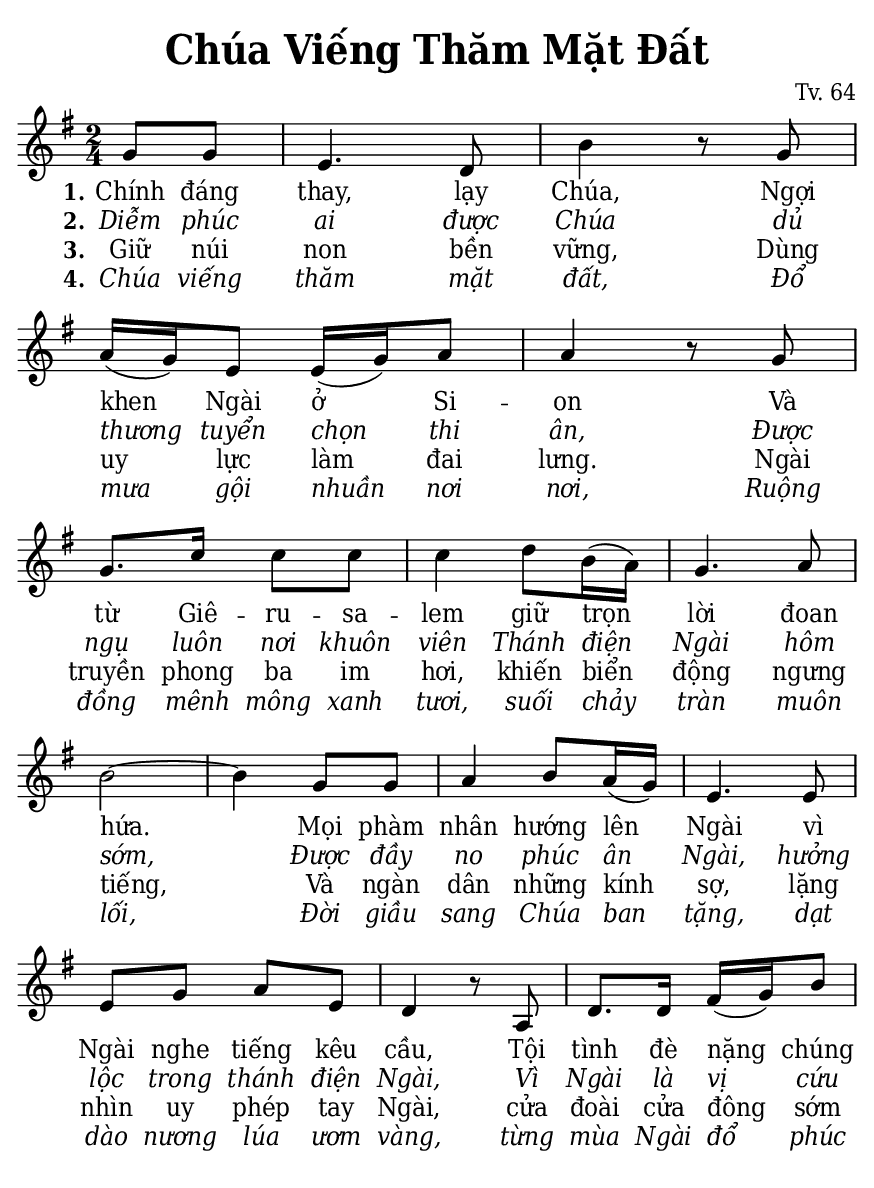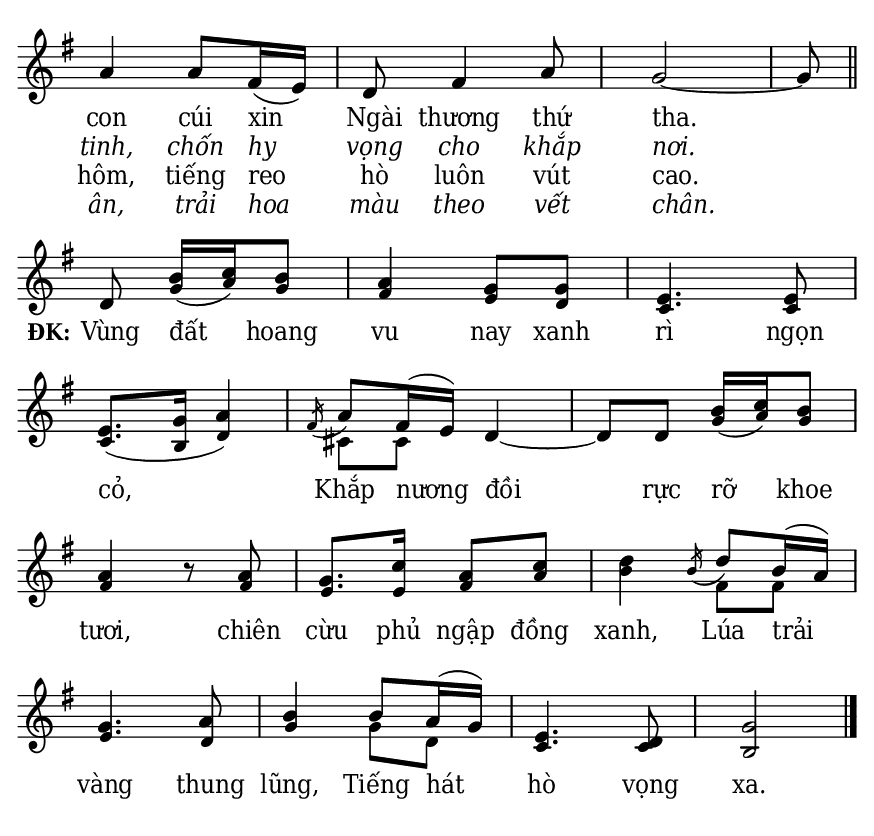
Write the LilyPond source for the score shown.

% Cài đặt chung\
\version "2.22.1"
\include "english.ly"

\header {
  title = \markup { \fontsize #1 "Chúa Viếng Thăm Mặt Đất" }
  composer = "Tv. 64"
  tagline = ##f
}

% Nhạc phiên khúc
nhacPhienKhucSop = \relative c'' {
  \partial 4 g8 g |
  e4. d8 |
  b'4 r8 g |
  a16 (g) e8 e16 (g) a8 |
  a4 r8 g |
  g8. c16 c8 c |
  c4 d8 b16 (a) |
  g4. a8 |
  b2 ~ |
  b4 g8 g |
  a4 b8 a16 (g) |
  e4. e8 |
  e g a e |
  d4 r8 a |
  d8. d16 fs (g) b8 |
  a4 a8 fs16 (e) |
  d8 fs4 a8 |
  g2 ~ |
  g8 \bar "||" \break
  
  d b'16 (c) b8 |
  a4 g8 g |
  e4. e8 |
  e8. (g16 a4) |
  \slashedGrace { fs16 _( } a8) fs16 (e) d4 ~ |
  d8 d b'16 (c) b8 |
  a4 r8 a |
  g8. c16 a8 c |
  d4 \slashedGrace { b16 _( } d8) b16 (a) |
  g4. a8 |
  b4 b8 a16 (g) |
  e4. d8 |
  g2 \bar "|."
}

nhacPhienKhucAlto = \relative c' {
  r4 |
  R2*17
  r8
  d8 g16 (a) g8 |
  fs4 e8 d |
  c4. c8 |
  c8. (b16 d4) |
  cs8 cs d4 ~ |
  d8 d g16 (a) g8 |
  fs4 r8 fs |
  e8. e16 fs8 a |
  b4 fs8 fs |
  e4. d8 |
  g4 g8 [d] |
  c4. c8 |
  b2
}

% Lời phiên khúc
loiPhienKhucSop = \lyrics {
  <<
    {
      \set stanza = "1."
      Chính đáng thay, lạy Chúa,
      Ngợi khen Ngài ở Si -- on
      Và từ Giê -- ru -- sa -- lem
      giữ trọn lời đoan hứa.
      Mọi phàm nhân hướng lên Ngài
      vì Ngài nghe tiếng kêu cầu,
      Tội tình đè nặng chúng con
      cúi xin Ngài thương thứ tha.
    }
    \new Lyrics {
	    \set associatedVoice = "beSop"
	    \set stanza = "2."
      \override Lyrics.LyricText.font-shape = #'italic
	    Diễm phúc ai được Chúa dủ thương tuyển chọn thi ân,
	    Được ngụ luôn nơi khuôn viên Thánh điện Ngài hôm sớm,
	    Được đầy no phúc ân Ngài, hưởng lộc trong thánh điện Ngài,
	    Vì Ngài là vị cứu tinh, chốn hy vọng cho khắp nơi.
    }
    \new Lyrics {
	    \set associatedVoice = "beSop"
	    \set stanza = "3."
	    Giữ núi non bền vững,
	    Dùng uy lực làm đai lưng.
	    Ngài truyền phong ba im hơi,
	    khiến biển động ngưng tiếng,
	    Và ngàn dân những kính sợ,
	    lặng nhìn uy phép tay Ngài,
	    cửa đoài cửa đông sớm hôm,
	    tiếng reo hò luôn vút cao.
    }
    \new Lyrics {
	    \set associatedVoice = "beSop"
	    \set stanza = "4."
      \override Lyrics.LyricText.font-shape = #'italic
	    Chúa viếng thăm mặt đất,
	    Đổ mưa gội nhuần nơi nơi,
	    Ruộng đồng mênh mông xanh tươi,
	    suối chảy tràn muôn lối,
	    Đời giầu sang Chúa ban tặng,
	    dạt dào nương lúa ươm vàng,
	    từng mùa Ngài đổ phúc ân,
	    trải hoa màu theo vết chân.
    }
  >>
  \set stanza = "ĐK:"
  Vùng đất hoang vu nay xanh rì ngọn cỏ,
  Khắp nương đồi rực rỡ khoe tươi,
  chiên cừu phủ ngập đồng xanh,
  Lúa trải vàng thung lũng,
  Tiếng hát hò vọng xa.
}

% Dàn trang
\paper {
  #(set-paper-size "a5")
  top-margin = 3\mm
  bottom-margin = 3\mm
  left-margin = 3\mm
  right-margin = 3\mm
  indent = #0
  #(define fonts
	 (make-pango-font-tree "Deja Vu Serif Condensed"
	 		       "Deja Vu Serif Condensed"
			       "Deja Vu Serif Condensed"
			       (/ 20 20)))
  print-page-number = ##f
  system-system-spacing = #'((basic-distance . 0.1)
                             (padding . 2.5))
  ragged-bottom = ##t
}

TongNhip = {
  \key g \major \time 2/4
  \set Timing.beamExceptions = #'()
  \set Timing.baseMoment = #(ly:make-moment 1/4)
}

% Đổi kích thước nốt cho bè phụ
notBePhu =
#(define-music-function (font-size music) (number? ly:music?)
   (for-some-music
     (lambda (m)
       (if (music-is-of-type? m 'rhythmic-event)
           (begin
             (set! (ly:music-property m 'tweaks)
                   (cons `(font-size . ,font-size)
                         (ly:music-property m 'tweaks)))
             #t)
           #f))
     music)
   music)

\score {
  \new ChoirStaff <<
    \new Staff \with {
        \consists "Merge_rests_engraver"
        printPartCombineTexts = ##f
      }
      <<
      \new Voice \TongNhip \partCombine 
        \nhacPhienKhucSop
        \notBePhu -1 { \nhacPhienKhucAlto }
      \new NullVoice = beSop \nhacPhienKhucSop
      \new Lyrics \lyricsto beSop \loiPhienKhucSop
      >>
  >>
  \layout {
    \override Lyrics.LyricSpace.minimum-distance = #1.5
    \override Score.BarNumber.break-visibility = ##(#f #f #f)
    \override Score.SpacingSpanner.uniform-stretching = ##t
  } 
}
